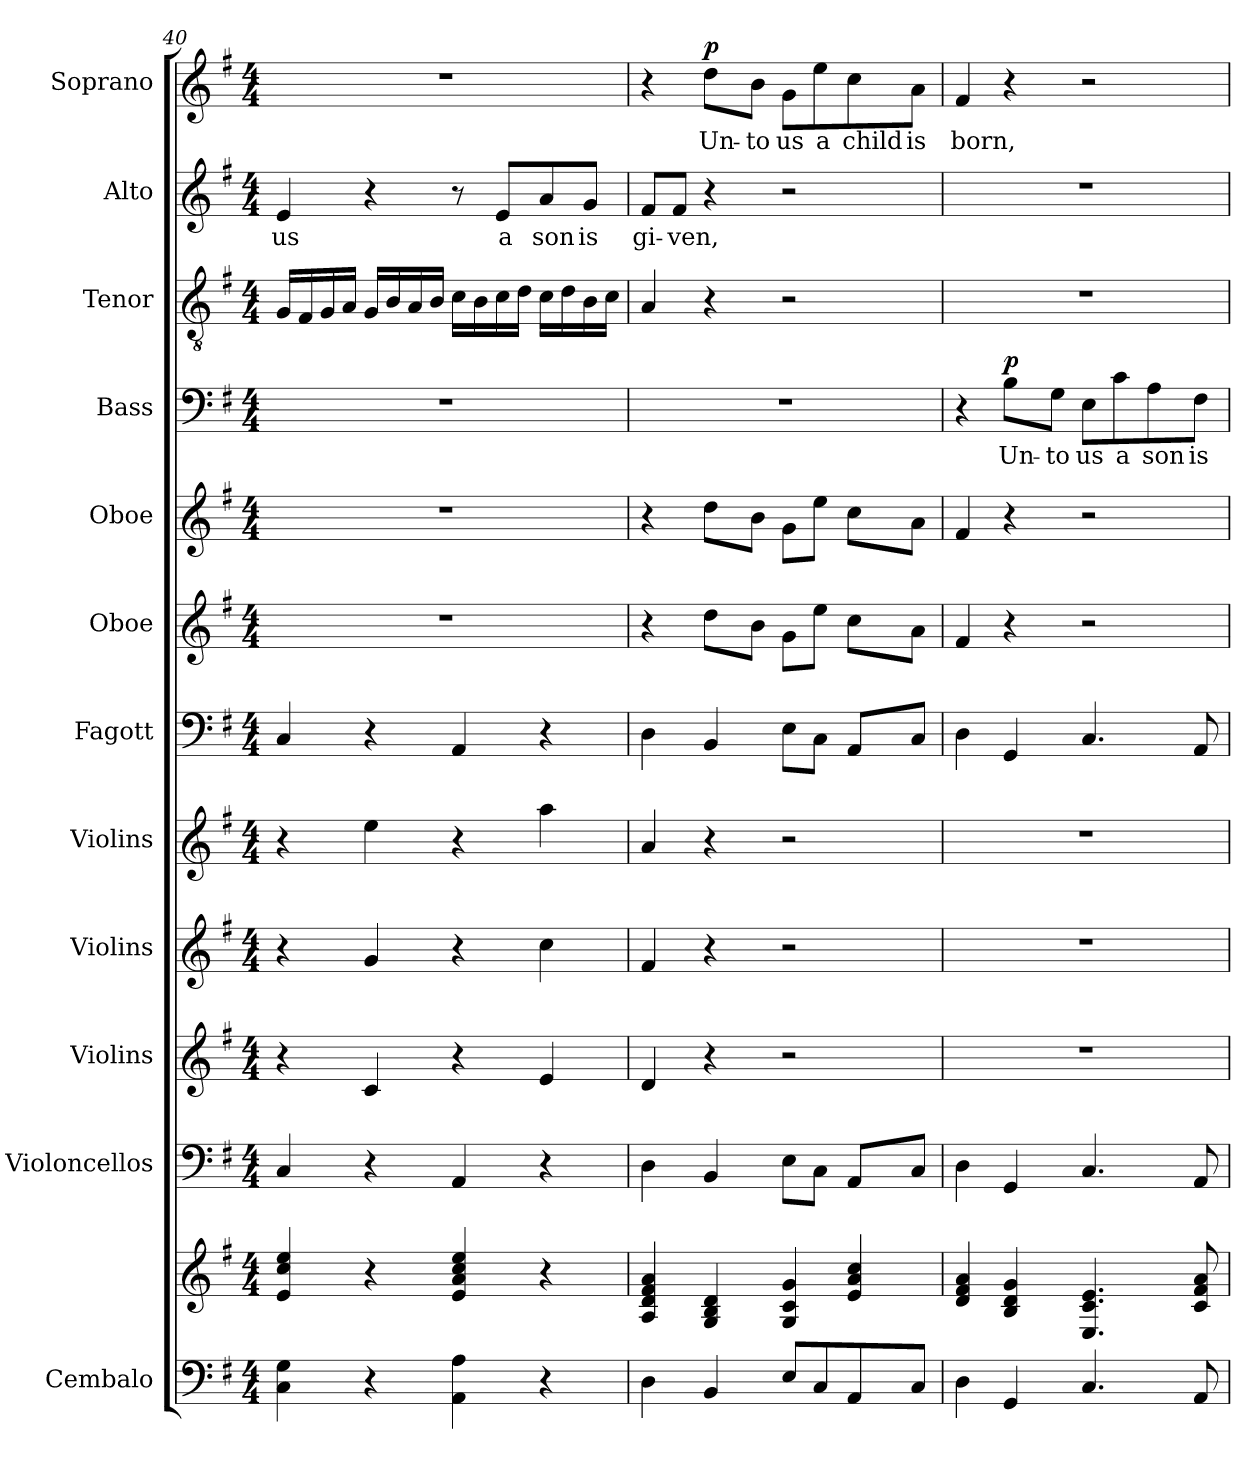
**kern	**kern	**kern	**kern	**kern	**kern	**kern	**kern	**kern	**kern	**text	**dynam	**kern	**kern	**text	**kern	**text	**dynam
*part12	*part12	*part11	*part10	*part9	*part8	*part7	*part6	*part5	*part4	*part4	*part4	*part3	*part2	*part2	*part1	*part1	*part1
*staff13	*staff12	*staff11	*staff10	*staff9	*staff8	*staff7	*staff6	*staff5	*staff4	*staff4	*staff4	*staff3	*staff2	*staff2	*staff1	*staff1	*staff1
*I"Cembalo	*	*I"Violoncellos	*I"Violins	*I"Violins	*I"Violins	*I"Fagott	*I"Oboe	*I"Oboe	*I"Bass	*	*	*I"Tenor	*I"Alto	*	*I"Soprano	*	*
*	*	*I'Vcs.	*I'Vlns.	*I'Vlns.	*I'Vlns.	*I'Fag.	*I'Ob.	*I'Ob.	*I'B.	*	*	*I'T.	*I'A.	*	*I'S.	*	*
!!LO:LB:g=z
*clefF4	*clefG2	*clefF4	*clefG2	*clefG2	*clefG2	*clefF4	*clefG2	*clefG2	*clefF4	*	*	*clefGv2	*clefG2	*	*clefG2	*	*
*k[f#]	*k[f#]	*k[f#]	*k[f#]	*k[f#]	*k[f#]	*k[f#]	*k[f#]	*k[f#]	*k[f#]	*	*	*k[f#]	*k[f#]	*	*k[f#]	*	*
*M4/4	*M4/4	*M4/4	*M4/4	*M4/4	*M4/4	*M4/4	*M4/4	*M4/4	*M4/4	*	*	*M4/4	*M4/4	*	*M4/4	*	*
=40	=40	=40	=40	=40	=40	=40	=40	=40	=40	=40	=40	=40	=40	=40	=40	=40	=40
!	!	!	!	!	!	!	!	!	!	!	!	!	!	!LO:LY:b	!	!	!
4C\ 4G\	4e/ 4cc/ 4ee/	4C/	4r	4r	4r	4C/	1r	1r	1r	.	.	16G/LL	4e/	us	1r	.	.
.	.	.	.	.	.	.	.	.	.	.	.	16F#/	.	.	.	.	.
.	.	.	.	.	.	.	.	.	.	.	.	16G/	.	.	.	.	.
.	.	.	.	.	.	.	.	.	.	.	.	16A/JJ	.	.	.	.	.
4r	4r	4r	4c/	4g/	4ee\	4r	.	.	.	.	.	16G/LL	4r	.	.	.	.
.	.	.	.	.	.	.	.	.	.	.	.	16B/	.	.	.	.	.
.	.	.	.	.	.	.	.	.	.	.	.	16A/	.	.	.	.	.
.	.	.	.	.	.	.	.	.	.	.	.	16B/JJ	.	.	.	.	.
4AA\ 4A\	4e/ 4a/ 4cc/ 4ee/	4AA/	4r	4r	4r	4AA/	.	.	.	.	.	16c\LL	8r	.	.	.	.
.	.	.	.	.	.	.	.	.	.	.	.	16B\	.	.	.	.	.
!	!	!	!	!	!	!	!	!	!	!	!	!	!	!LO:LY:b	!	!	!
.	.	.	.	.	.	.	.	.	.	.	.	16c\	8e/L	a	.	.	.
.	.	.	.	.	.	.	.	.	.	.	.	16d\JJ	.	.	.	.	.
!	!	!	!	!	!	!	!	!	!	!	!	!	!	!LO:LY:b	!	!	!
4r	4r	4r	4e/	4cc\	4aa\	4r	.	.	.	.	.	16c\LL	8a/	son	.	.	.
.	.	.	.	.	.	.	.	.	.	.	.	16d\	.	.	.	.	.
!	!	!	!	!	!	!	!	!	!	!	!	!	!	!LO:LY:b	!	!	!
.	.	.	.	.	.	.	.	.	.	.	.	16B\	8g/J	is	.	.	.
.	.	.	.	.	.	.	.	.	.	.	.	16c\JJ	.	.	.	.	.
=41	=41	=41	=41	=41	=41	=41	=41	=41	=41	=41	=41	=41	=41	=41	=41	=41	=41
!	!	!	!	!	!	!	!	!	!	!	!	!	!	!LO:LY:b	!	!	!
4D\	4A/ 4d/ 4f#/ 4a/	4D\	4d/	4f#/	4a/	4D\	4r	4r	1r	.	.	4A/	8f#/L	gi-	4r	.	.
!	!	!	!	!	!	!	!	!	!	!	!	!	!	!LO:LY:b	!	!	!
.	.	.	.	.	.	.	.	.	.	.	.	.	8f#/J	-ven,	.	.	.
!	!	!	!	!	!	!	!	!	!	!	!	!	!	!	!	!LO:LY:b	!LO:DY:a
4BB/	4G/ 4B/ 4d/	4BB/	4r	4r	4r	4BB/	8dd\L	8dd\L	.	.	.	4r	4r	.	8dd\L	Un-	p
!	!	!	!	!	!	!	!	!	!	!	!	!	!	!	!	!LO:LY:b	!
.	.	.	.	.	.	.	8b\J	8b\J	.	.	.	.	.	.	8b\J	-to	.
!	!	!	!	!	!	!	!	!	!	!	!	!	!	!	!	!LO:LY:b	!
8E/L	4G/ 4c/ 4g/	8E\L	2r	2r	2r	8E\L	8g\L	8g\L	.	.	.	2r	2r	.	8g\L	us	.
!	!	!	!	!	!	!	!	!	!	!	!	!	!	!	!	!LO:LY:b	!
8C/	.	8C\J	.	.	.	8C\J	8ee\J	8ee\J	.	.	.	.	.	.	8ee\	a	.
!	!	!	!	!	!	!	!	!	!	!	!	!	!	!	!	!LO:LY:b	!
8AA/	4e/ 4a/ 4cc/	8AA/L	.	.	.	8AA/L	8cc\L	8cc\L	.	.	.	.	.	.	8cc\	child	.
!	!	!	!	!	!	!	!	!	!	!	!	!	!	!	!	!LO:LY:b	!
8C/J	.	8C/J	.	.	.	8C/J	8a\J	8a\J	.	.	.	.	.	.	8a\J	is	.
=42	=42	=42	=42	=42	=42	=42	=42	=42	=42	=42	=42	=42	=42	=42	=42	=42	=42
!	!	!	!	!	!	!	!	!	!	!	!	!	!	!	!	!LO:LY:b	!
4D\	4d/ 4f#/ 4a/	4D\	1r	1r	1r	4D\	4f#/	4f#/	4r	.	.	1r	1r	.	4f#/	born,	.
!	!	!	!	!	!	!	!	!	!	!LO:LY:b	!LO:DY:a	!	!	!	!	!	!
4GG/	4B/ 4d/ 4g/	4GG/	.	.	.	4GG/	4r	4r	8B\L	Un-	p	.	.	.	4r	.	.
!	!	!	!	!	!	!	!	!	!	!LO:LY:b	!	!	!	!	!	!	!
.	.	.	.	.	.	.	.	.	8G\J	to	.	.	.	.	.	.	.
!	!	!	!	!	!	!	!	!	!	!LO:LY:b	!	!	!	!	!	!	!
4.C/	4.E/ 4.c/ 4.e/	4.C/	.	.	.	4.C/	2r	2r	8E\L	us	.	.	.	.	2r	.	.
!	!	!	!	!	!	!	!	!	!	!LO:LY:b	!	!	!	!	!	!	!
.	.	.	.	.	.	.	.	.	8c\	a	.	.	.	.	.	.	.
!	!	!	!	!	!	!	!	!	!	!LO:LY:b	!	!	!	!	!	!	!
.	.	.	.	.	.	.	.	.	8A\	son	.	.	.	.	.	.	.
!	!	!	!	!	!	!	!	!	!	!LO:LY:b	!	!	!	!	!	!	!
8AA/	8c/ 8f#/ 8a/	8AA/	.	.	.	8AA/	.	.	8F#\J	is	.	.	.	.	.	.	.
=	=	=	=	=	=	=	=	=	=	=	=	=	=	=	=	=	=
*-	*-	*-	*-	*-	*-	*-	*-	*-	*-	*-	*-	*-	*-	*-	*-	*-	*-
